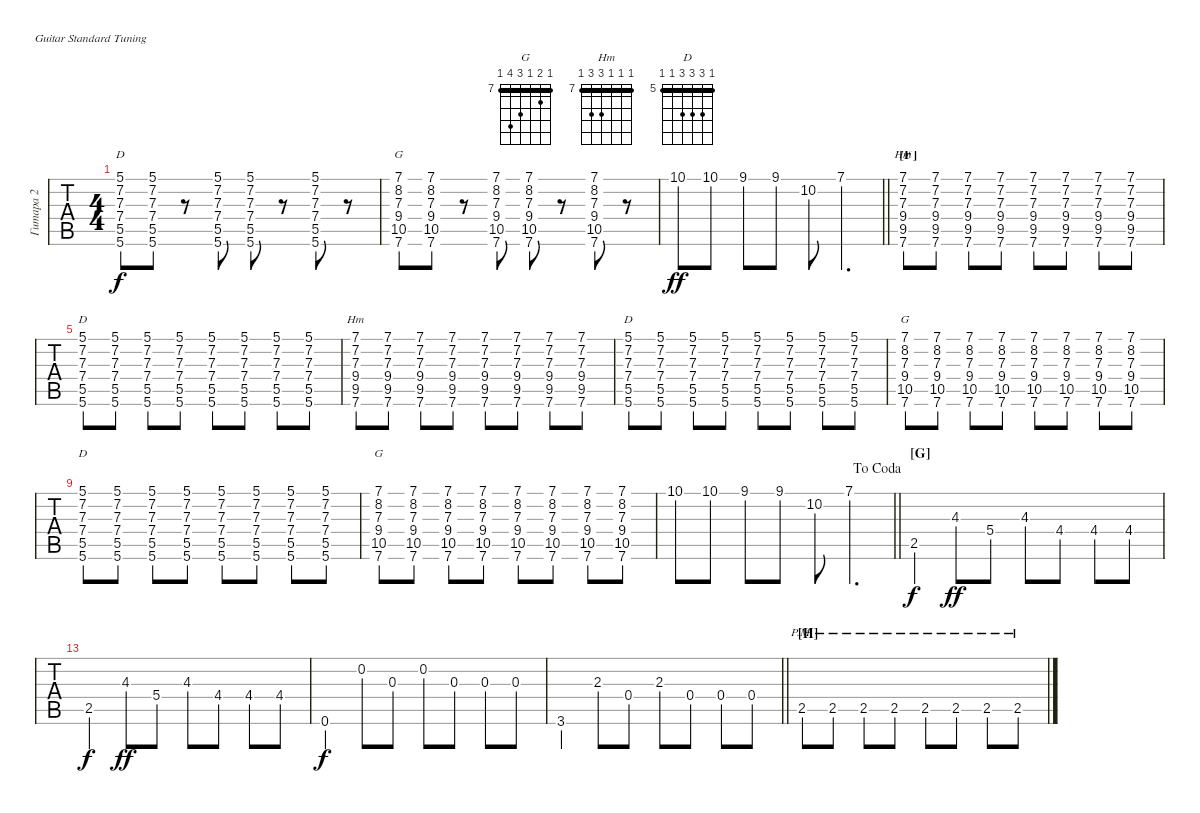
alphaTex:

\bracketExtendMode groupsimilarinstruments
\multiTrackTrackNamePolicy hidden
\firstSystemTrackNameMode fullname
\otherSystemsTrackNameMode fullname
\otherSystemsTrackNameOrientation horizontal
\defaultBarNumberDisplay FirstOfSystem
\track ("Гитара 2" "S-Gt") {instrument acousticguitarsteel}
\staff {tabs}
\tuning (E4 B3 G3 D3 A2 E2)
\chord ("G" 7 8 7 9 10 7) {firstfret 7 barre (7 7)}
\chord ("Hm" 7 7 7 9 9 7) {firstfret 7 barre (7 7 7)}
\chord ("D" 5 7 7 7 5 5) {firstfret 5 barre (5 5)}
\ts (4 4)
\tempo (170 hide)
\clef g2
\ks bminor
(5.6 5.5 7.4 7.3 7.2 5.1).8{ch "D" dy f} (5.6 5.5 7.4 7.3 7.2 5.1).8 r.8 (5.6 5.5 7.4 7.3 7.2 5.1).8 (5.6 5.5 7.4 7.3 7.2 5.1).8 r.8 (5.6 5.5 7.4 7.3 7.2 5.1).8 r.8 |
(7.6 10.5 9.4 7.3 8.2 7.1).8{ch "G"} (7.6 10.5 9.4 7.3 8.2 7.1).8 r.8 (7.6 10.5 9.4 7.3 8.2 7.1).8 (7.6 10.5 9.4 7.3 8.2 7.1).8 r.8 (7.6 10.5 9.4 7.3 8.2 7.1).8 r.8 |
\barLineRight lightlight
10.1.8{dy ff} 10.1.8 9.1.8 9.1.8 10.2.8 7.1.4{d} |
\section ("F" "")
(7.6 9.5 9.4 7.3 7.2 7.1).8{ch "Hm"} (7.6 9.5 9.4 7.3 7.2 7.1).8 (7.6 9.5 9.4 7.3 7.2 7.1).8 (7.6 9.5 9.4 7.3 7.2 7.1).8 (7.6 9.5 9.4 7.3 7.2 7.1).8 (7.6 9.5 9.4 7.3 7.2 7.1).8 (7.6 9.5 9.4 7.3 7.2 7.1).8 (7.6 9.5 9.4 7.3 7.2 7.1).8 |
(5.6 5.5 7.4 7.3 7.2 5.1).8{ch "D"} (5.6 5.5 7.4 7.3 7.2 5.1).8 (5.6 5.5 7.4 7.3 7.2 5.1).8 (5.6 5.5 7.4 7.3 7.2 5.1).8 (5.6 5.5 7.4 7.3 7.2 5.1).8 (5.6 5.5 7.4 7.3 7.2 5.1).8 (5.6 5.5 7.4 7.3 7.2 5.1).8 (5.6 5.5 7.4 7.3 7.2 5.1).8 |
(7.6 9.5 9.4 7.3 7.2 7.1).8{ch "Hm"} (7.6 9.5 9.4 7.3 7.2 7.1).8 (7.6 9.5 9.4 7.3 7.2 7.1).8 (7.6 9.5 9.4 7.3 7.2 7.1).8 (7.6 9.5 9.4 7.3 7.2 7.1).8 (7.6 9.5 9.4 7.3 7.2 7.1).8 (7.6 9.5 9.4 7.3 7.2 7.1).8 (7.6 9.5 9.4 7.3 7.2 7.1).8 |
(5.6 5.5 7.4 7.3 7.2 5.1).8{ch "D"} (5.6 5.5 7.4 7.3 7.2 5.1).8 (5.6 5.5 7.4 7.3 7.2 5.1).8 (5.6 5.5 7.4 7.3 7.2 5.1).8 (5.6 5.5 7.4 7.3 7.2 5.1).8 (5.6 5.5 7.4 7.3 7.2 5.1).8 (5.6 5.5 7.4 7.3 7.2 5.1).8 (5.6 5.5 7.4 7.3 7.2 5.1).8 |
(7.6 10.5 9.4 7.3 8.2 7.1).8{ch "G"} (7.6 10.5 9.4 7.3 8.2 7.1).8 (7.6 10.5 9.4 7.3 8.2 7.1).8 (7.6 10.5 9.4 7.3 8.2 7.1).8 (7.6 10.5 9.4 7.3 8.2 7.1).8 (7.6 10.5 9.4 7.3 8.2 7.1).8 (7.6 10.5 9.4 7.3 8.2 7.1).8 (7.6 10.5 9.4 7.3 8.2 7.1).8 |
(5.6 5.5 7.4 7.3 7.2 5.1).8{ch "D"} (5.6 5.5 7.4 7.3 7.2 5.1).8 (5.6 5.5 7.4 7.3 7.2 5.1).8 (5.6 5.5 7.4 7.3 7.2 5.1).8 (5.6 5.5 7.4 7.3 7.2 5.1).8 (5.6 5.5 7.4 7.3 7.2 5.1).8 (5.6 5.5 7.4 7.3 7.2 5.1).8 (5.6 5.5 7.4 7.3 7.2 5.1).8 |
(7.6 10.5 9.4 7.3 8.2 7.1).8{ch "G"} (7.6 10.5 9.4 7.3 8.2 7.1).8 (7.6 10.5 9.4 7.3 8.2 7.1).8 (7.6 10.5 9.4 7.3 8.2 7.1).8 (7.6 10.5 9.4 7.3 8.2 7.1).8 (7.6 10.5 9.4 7.3 8.2 7.1).8 (7.6 10.5 9.4 7.3 8.2 7.1).8 (7.6 10.5 9.4 7.3 8.2 7.1).8 |
\jump dacoda
\barLineRight lightlight
10.1.8 10.1.8 9.1.8 9.1.8 10.2.8 7.1.4{d} |
\section ("G" "")
2.5.4{dy f} 4.3.8{dy ff} 5.4.8 4.3.8 4.4.8 4.4.8 4.4.8 |
2.5.4{dy f} 4.3.8{dy ff} 5.4.8 4.3.8 4.4.8 4.4.8 4.4.8 |
0.6.4{dy f} 0.2.8 0.3.8 0.2.8 0.3.8 0.3.8 0.3.8 |
\barLineRight lightlight
3.6.4 2.3.8 0.4.8 2.3.8 0.4.8 0.4.8 0.4.8 |
\section ("H" "")
2.5{pm}.8 2.5{pm}.8 2.5{pm}.8 2.5{pm}.8 2.5{pm}.8 2.5{pm}.8 2.5{pm}.8 2.5{pm}.8
